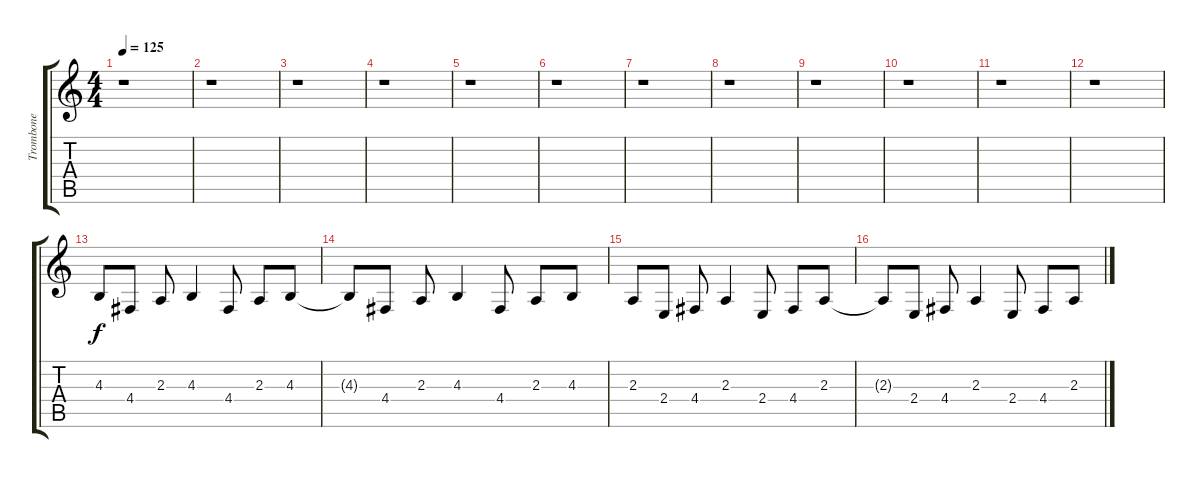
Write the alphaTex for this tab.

\track ("Trombone" "Trombone") {instrument trombone}
\staff {score tabs}
\tuning (E4 B3 G3 D3 A2 E2) {hide}
\ts (4 4)
\tempo 125
\clef g2
\ks c
r.1{dy f instrument trombone} |
r.1 |
r.1 |
r.1 |
r.1 |
r.1 |
r.1 |
r.1 |
r.1 |
r.1 |
r.1 |
r.1 |
4.3.8{volume 10} 4.4.8 2.3.8 4.3.4 4.4.8 2.3.8 4.3.8 |
4.3{t}.8 4.4.8 2.3.8 4.3.4 4.4.8 2.3.8 4.3.8 |
2.3.8 2.4.8 4.4.8 2.3.4 2.4.8 4.4.8 2.3.8 |
2.3{t}.8 2.4.8 4.4.8 2.3.4 2.4.8 4.4.8 2.3.8
